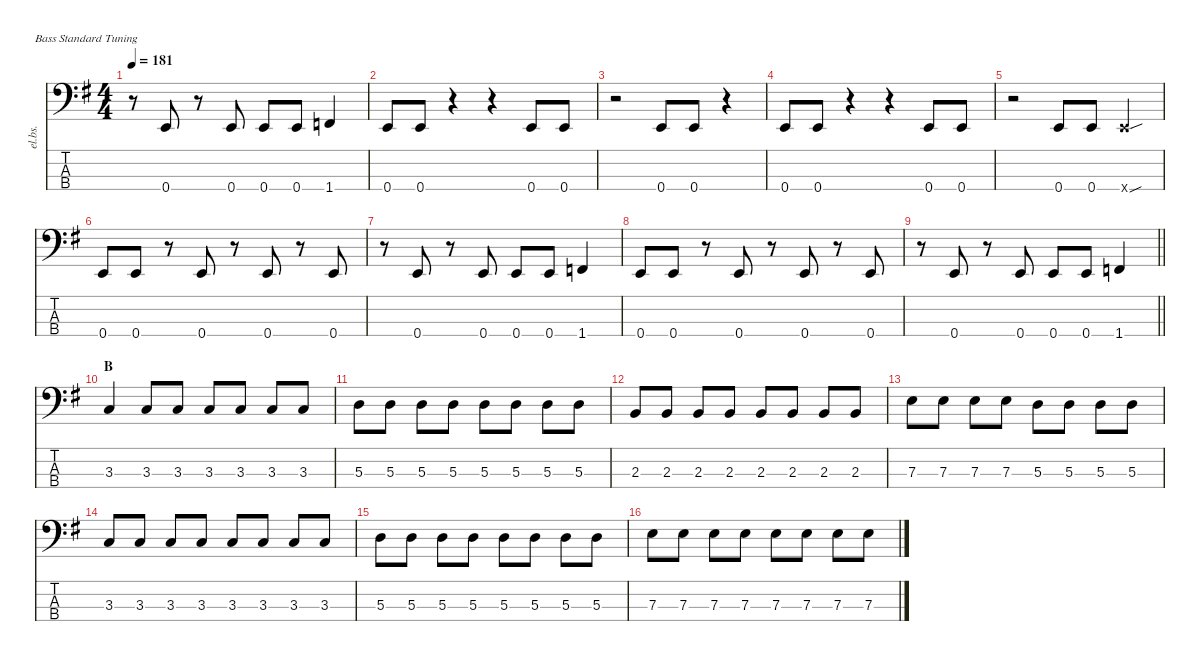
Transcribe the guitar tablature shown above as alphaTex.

\defaultSystemsLayout 4
\hideDynamics
\bracketExtendMode nobrackets
\track ("Bass" "el.bs.") {instrument electricbassfinger}
\staff {score tabs}
\tuning (G2 D2 A1 E1)
\ts (4 4)
\tempo 181
\clef f4
\ks g
r.8{dy f} 0.4{acc forcenatural}.8 r.8 0.4{acc forcenatural}.8 0.4{acc forcenatural}.8 0.4{acc forcenatural}.8 1.4{acc forcenatural}.4 |
0.4{acc forcenatural}.8 0.4{acc forcenatural}.8 r.4 r.4 0.4{acc forcenatural}.8 0.4{acc forcenatural}.8 |
r.2 0.4{acc forcenatural}.8 0.4{acc forcenatural}.8 r.4 |
0.4{acc forcenatural}.8 0.4{acc forcenatural}.8 r.4 r.4 0.4{acc forcenatural}.8 0.4{acc forcenatural}.8 |
r.2 0.4{acc forcenatural}.8 0.4{acc forcenatural}.8 0.4{sou x acc forcenatural}.4 |
0.4{acc forcenatural}.8 0.4{acc forcenatural}.8 r.8 0.4{acc forcenatural}.8 r.8 0.4{acc forcenatural}.8 r.8 0.4{acc forcenatural}.8 |
r.8 0.4{acc forcenatural}.8 r.8 0.4{acc forcenatural}.8 0.4{acc forcenatural}.8 0.4{acc forcenatural}.8 1.4{acc forcenatural}.4 |
0.4{acc forcenatural}.8 0.4{acc forcenatural}.8 r.8 0.4{acc forcenatural}.8 r.8 0.4{acc forcenatural}.8 r.8 0.4{acc forcenatural}.8 |
\barLineRight lightlight
r.8 0.4{acc forcenatural}.8 r.8 0.4{acc forcenatural}.8 0.4{acc forcenatural}.8 0.4{acc forcenatural}.8 1.4{acc forcenatural}.4 |
\section ("" "B")
3.3{acc forcenatural}.4 3.3{acc forcenatural}.8 3.3{acc forcenatural}.8 3.3{acc forcenatural}.8 3.3{acc forcenatural}.8 3.3{acc forcenatural}.8 3.3{acc forcenatural}.8 |
5.3{acc forcenatural}.8 5.3{acc forcenatural}.8 5.3{acc forcenatural}.8 5.3{acc forcenatural}.8 5.3{acc forcenatural}.8 5.3{acc forcenatural}.8 5.3{acc forcenatural}.8 5.3{acc forcenatural}.8 |
2.3{acc forcenatural}.8 2.3{acc forcenatural}.8 2.3{acc forcenatural}.8 2.3{acc forcenatural}.8 2.3{acc forcenatural}.8 2.3{acc forcenatural}.8 2.3{acc forcenatural}.8 2.3{acc forcenatural}.8 |
7.3{acc forcenatural}.8 7.3{acc forcenatural}.8 7.3{acc forcenatural}.8 7.3{acc forcenatural}.8 5.3{acc forcenatural}.8 5.3{acc forcenatural}.8 5.3{acc forcenatural}.8 5.3{acc forcenatural}.8 |
3.3{acc forcenatural}.8 3.3{acc forcenatural}.8 3.3{acc forcenatural}.8 3.3{acc forcenatural}.8 3.3{acc forcenatural}.8 3.3{acc forcenatural}.8 3.3{acc forcenatural}.8 3.3{acc forcenatural}.8 |
5.3{acc forcenatural}.8 5.3{acc forcenatural}.8 5.3{acc forcenatural}.8 5.3{acc forcenatural}.8 5.3{acc forcenatural}.8 5.3{acc forcenatural}.8 5.3{acc forcenatural}.8 5.3{acc forcenatural}.8 |
7.3{acc forcenatural}.8 7.3{acc forcenatural}.8 7.3{acc forcenatural}.8 7.3{acc forcenatural}.8 7.3{acc forcenatural}.8 7.3{acc forcenatural}.8 7.3{acc forcenatural}.8 7.3{acc forcenatural}.8
